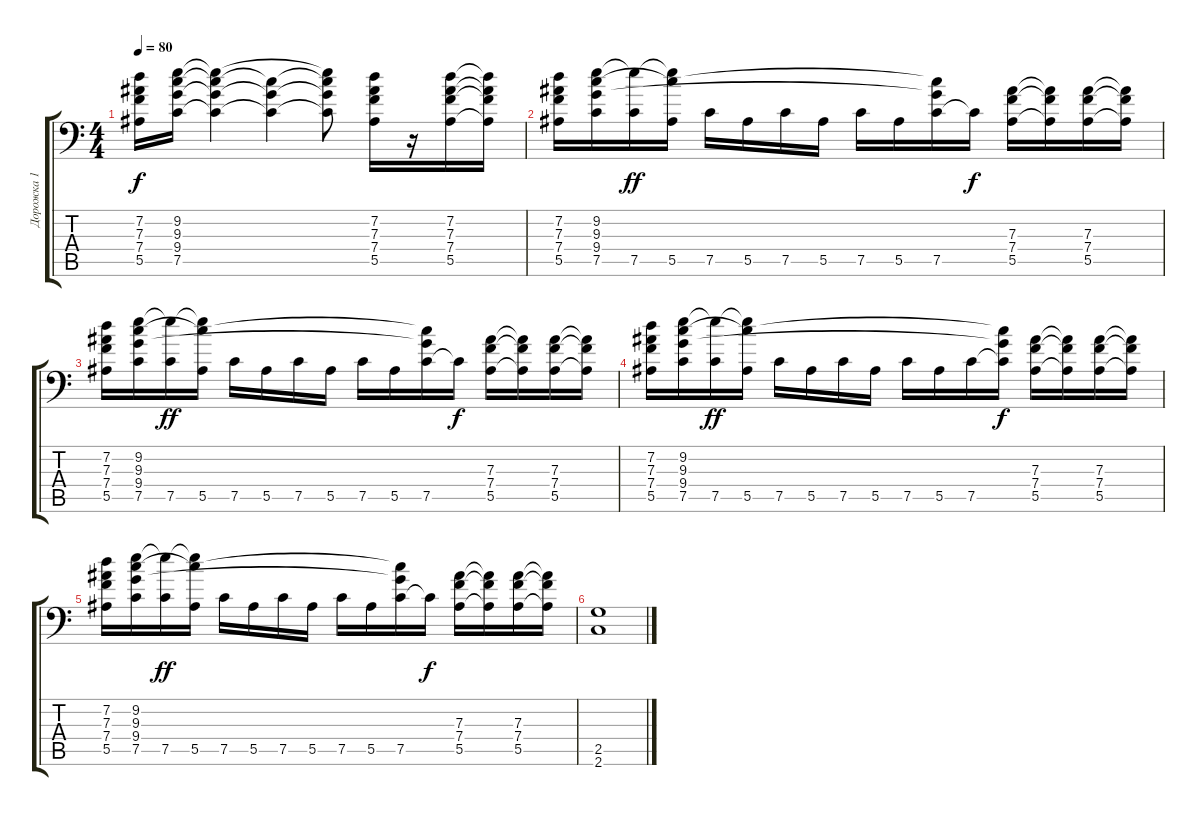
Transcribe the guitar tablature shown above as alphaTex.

\track ("Дорожка 1" "Дорожка 1") {instrument distortionguitar}
\staff {score tabs}
\tuning (C4 G3 Eb3 Bb2 F2 Bb1) {hide}
\ts (4 4)
\tempo 80
\clef f4
\ks c
(7.2 7.3 7.4 5.5).16{dy f} (9.2 9.3 9.4 7.5).16 (9.2{t} 9.3{t} 9.4{t} 7.5{t}).4 (9.3{t} 9.4{t} 7.5{t}).4 (9.2{t} 9.3{t} 9.4{t} 7.5{t}).8 (7.2 7.3 7.4 5.5).16 r.16 (7.2 7.3 7.4 5.5).16 (7.2{t} 7.3{t} 7.4{t} 5.5{t}).16 |
(7.2 7.3 7.4 5.5).16 (9.2 9.3 9.4 7.5).16 (9.2{t} 7.5).16{dy ff} (9.2{t} 9.3{t} 5.5).16 7.5.16 5.5.16 7.5.16 5.5.16 7.5.16 5.5.16 (9.3{t} 9.4{t} 7.5).16 7.5{t}.16{dy f} (7.3 7.4 5.5).16 (7.3{t} 7.4{t} 5.5{t}).16 (7.3 7.4 5.5).16 (7.3{t} 7.4{t} 5.5{t}).16 |
(7.2 7.3 7.4 5.5).16 (9.2 9.3 9.4 7.5).16 (9.2{t} 7.5).16{dy ff} (9.2{t} 9.3{t} 5.5).16 7.5.16 5.5.16 7.5.16 5.5.16 7.5.16 5.5.16 (9.3{t} 9.4{t} 7.5).16 7.5{t}.16{dy f} (7.3 7.4 5.5).16 (7.3{t} 7.4{t} 5.5{t}).16 (7.3 7.4 5.5).16 (7.3{t} 7.4{t} 5.5{t}).16 |
(7.2 7.3 7.4 5.5).16 (9.2 9.3 9.4 7.5).16 (9.2{t} 7.5).16{dy ff} (9.2{t} 9.3{t} 5.5).16 7.5.16 5.5.16 7.5.16 5.5.16 7.5.16 5.5.16 7.5.16 (9.3{t} 9.4{t} 7.5{t}).16{dy f} (7.3 7.4 5.5).16 (7.3{t} 7.4{t} 5.5{t}).16 (7.3 7.4 5.5).16 (7.3{t} 7.4{t} 5.5{t}).16 |
(7.2 7.3 7.4 5.5).16 (9.2 9.3 9.4 7.5).16 (9.2{t} 7.5).16{dy ff} (9.2{t} 9.3{t} 5.5).16 7.5.16 5.5.16 7.5.16 5.5.16 7.5.16 5.5.16 (9.3{t} 9.4{t} 7.5).16 7.5{t}.16{dy f} (7.3 7.4 5.5).16 (7.3{t} 7.4{t} 5.5{t}).16 (7.3 7.4 5.5).16 (7.3{t} 7.4{t} 5.5{t}).16 |
(2.5 2.6).1{volume 4}
